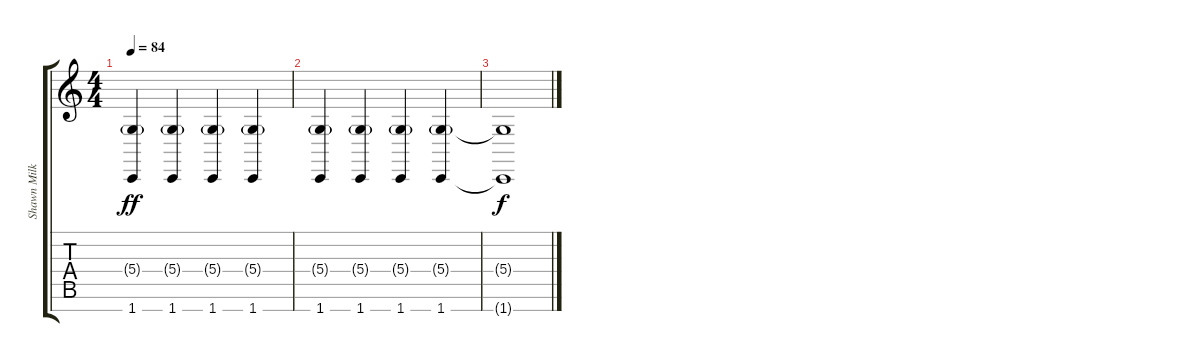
\track ("Shawn Milke [Piano LH]" "Shawn Milk") {instrument brightacousticpiano}
\staff {score tabs}
\tuning (E4 B3 G3 D3 A2 D2 B1) {hide}
\ts (4 4)
\tempo 84
\clef g2
\ks c
(5.4{g} 1.7).4{dy ff} (5.4{g} 1.7).4 (5.4{g} 1.7).4 (5.4{g} 1.7).4 |
(5.4{g} 1.7).4 (5.4{g} 1.7).4 (5.4{g} 1.7).4 (5.4{g} 1.7).4 |
(5.4{t} 1.7{t}).1{dy f}
